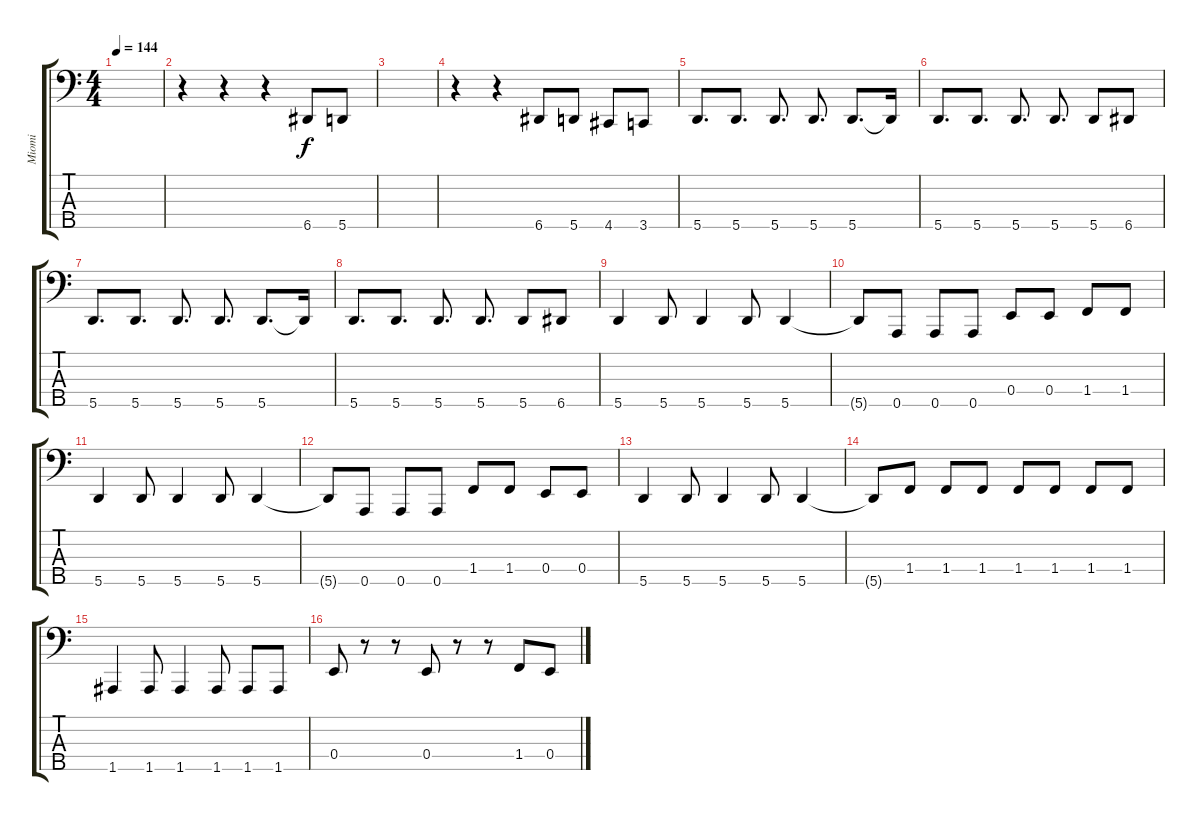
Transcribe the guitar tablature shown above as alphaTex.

\track ("Miomi" "Miomi") {instrument electricbassfinger}
\staff {score tabs}
\tuning (G2 D2 A1 E1 A0) {hide}
\ts (4 4)
\tempo 144
\clef f4
\ks c
|
r.4 r.4 r.4 6.5.8 5.5.8 |
|
r.4 r.4 6.5.8 5.5.8 4.5.8 3.5.8 |
5.5.8{d} 5.5.8{d} 5.5.8{d} 5.5.8{d} 5.5.8{d} 5.5{t}.16 |
5.5.8{d} 5.5.8{d} 5.5.8{d} 5.5.8{d} 5.5.8 6.5.8 |
5.5.8{d} 5.5.8{d} 5.5.8{d} 5.5.8{d} 5.5.8{d} 5.5{t}.16 |
5.5.8{d} 5.5.8{d} 5.5.8{d} 5.5.8{d} 5.5.8 6.5.8 |
5.5.4 5.5.8 5.5.4 5.5.8 5.5.4 |
5.5{t}.8 0.5.8 0.5.8 0.5.8 0.4.8 0.4.8 1.4.8 1.4.8 |
5.5.4 5.5.8 5.5.4 5.5.8 5.5.4 |
5.5{t}.8 0.5.8 0.5.8 0.5.8 1.4.8 1.4.8 0.4.8 0.4.8 |
5.5.4 5.5.8 5.5.4 5.5.8 5.5.4 |
5.5{t}.8 1.4.8 1.4.8 1.4.8 1.4.8 1.4.8 1.4.8 1.4.8 |
1.5.4 1.5.8 1.5.4 1.5.8 1.5.8 1.5.8 |
0.4.8 r.8 r.8 0.4.8 r.8 r.8 1.4.8 0.4.8
